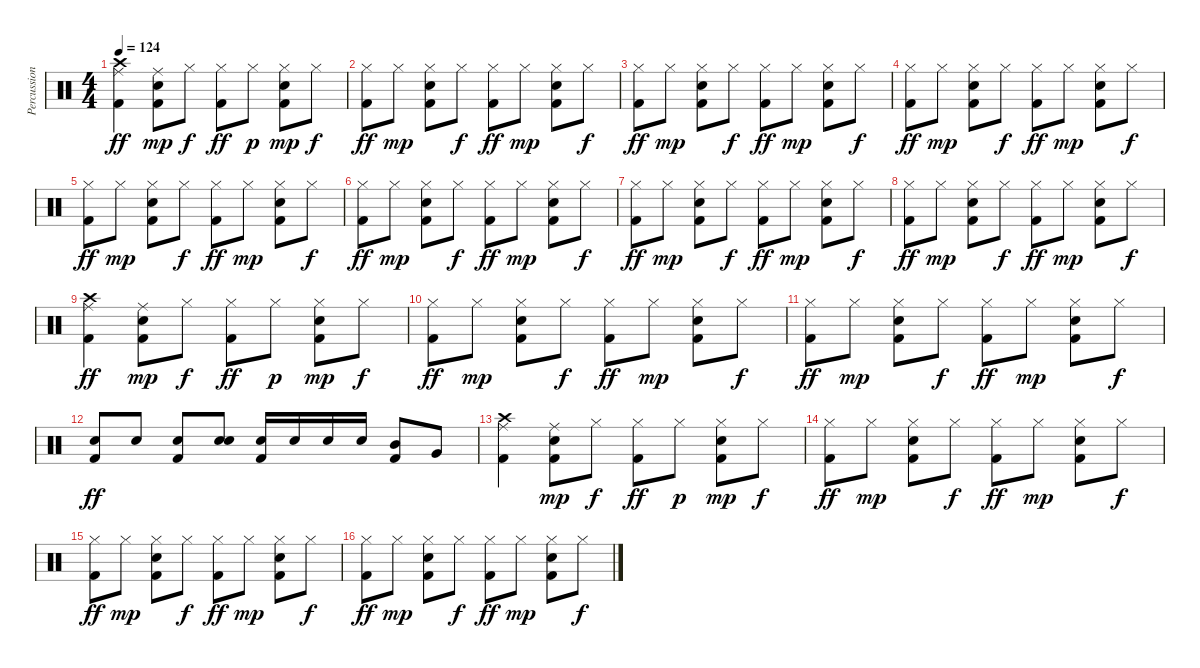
\track ("Percussion" "Percussion") {instrument percussion}
\staff {score}
\articulation defaults
\ts (4 4)
\tempo 124
\clef neutral
\ks c
("Ride (middle)" "Crash high (hit)" "Kick (hit) 2").4{dy ff} ("Ride (middle)" "Snare (hit) 2" "Kick (hit) 2").8{dy mp} "Hi-Hat (closed)".8{dy f} ("Hi-Hat (closed)" "Kick (hit) 2").8{dy ff} "Hi-Hat (closed)".8{dy p} ("Hi-Hat (closed)" "Snare (hit) 2" "Kick (hit) 2").8{dy mp} "Hi-Hat (closed)".8{dy f} |
("Hi-Hat (closed)" "Kick (hit) 2").8{dy ff} "Hi-Hat (closed)".8{dy mp} ("Hi-Hat (closed)" "Snare (hit) 2" "Kick (hit) 2").8 "Hi-Hat (closed)".8{dy f} ("Hi-Hat (closed)" "Kick (hit) 2").8{dy ff} "Hi-Hat (closed)".8{dy mp} ("Hi-Hat (closed)" "Snare (hit) 2" "Kick (hit) 2").8 "Hi-Hat (closed)".8{dy f} |
("Hi-Hat (closed)" "Kick (hit) 2").8{dy ff} "Hi-Hat (closed)".8{dy mp} ("Hi-Hat (closed)" "Snare (hit) 2" "Kick (hit) 2").8 "Hi-Hat (closed)".8{dy f} ("Hi-Hat (closed)" "Kick (hit) 2").8{dy ff} "Hi-Hat (closed)".8{dy mp} ("Hi-Hat (closed)" "Snare (hit) 2" "Kick (hit) 2").8 "Hi-Hat (closed)".8{dy f} |
("Hi-Hat (closed)" "Kick (hit) 2").8{dy ff} "Hi-Hat (closed)".8{dy mp} ("Hi-Hat (closed)" "Snare (hit) 2" "Kick (hit) 2").8 "Hi-Hat (closed)".8{dy f} ("Hi-Hat (closed)" "Kick (hit) 2").8{dy ff} "Hi-Hat (closed)".8{dy mp} ("Hi-Hat (closed)" "Snare (hit) 2" "Kick (hit) 2").8 "Hi-Hat (closed)".8{dy f} |
("Hi-Hat (closed)" "Kick (hit) 2").8{dy ff} "Hi-Hat (closed)".8{dy mp} ("Hi-Hat (closed)" "Snare (hit) 2" "Kick (hit) 2").8 "Hi-Hat (closed)".8{dy f} ("Hi-Hat (closed)" "Kick (hit) 2").8{dy ff} "Hi-Hat (closed)".8{dy mp} ("Hi-Hat (closed)" "Snare (hit) 2" "Kick (hit) 2").8 "Hi-Hat (closed)".8{dy f} |
("Hi-Hat (closed)" "Kick (hit) 2").8{dy ff} "Hi-Hat (closed)".8{dy mp} ("Hi-Hat (closed)" "Snare (hit) 2" "Kick (hit) 2").8 "Hi-Hat (closed)".8{dy f} ("Hi-Hat (closed)" "Kick (hit) 2").8{dy ff} "Hi-Hat (closed)".8{dy mp} ("Hi-Hat (closed)" "Snare (hit) 2" "Kick (hit) 2").8 "Hi-Hat (closed)".8{dy f} |
("Hi-Hat (closed)" "Kick (hit) 2").8{dy ff} "Hi-Hat (closed)".8{dy mp} ("Hi-Hat (closed)" "Snare (hit) 2" "Kick (hit) 2").8 "Hi-Hat (closed)".8{dy f} ("Hi-Hat (closed)" "Kick (hit) 2").8{dy ff} "Hi-Hat (closed)".8{dy mp} ("Hi-Hat (closed)" "Snare (hit) 2" "Kick (hit) 2").8 "Hi-Hat (closed)".8{dy f} |
("Hi-Hat (closed)" "Kick (hit) 2").8{dy ff} "Hi-Hat (closed)".8{dy mp} ("Hi-Hat (closed)" "Snare (hit) 2" "Kick (hit) 2").8 "Hi-Hat (closed)".8{dy f} ("Hi-Hat (closed)" "Kick (hit) 2").8{dy ff} "Hi-Hat (closed)".8{dy mp} ("Hi-Hat (closed)" "Snare (hit) 2" "Kick (hit) 2").8 "Hi-Hat (closed)".8{dy f} |
("Ride (middle)" "Crash high (hit)" "Kick (hit) 2").4{dy ff} ("Ride (middle)" "Snare (hit) 2" "Kick (hit) 2").8{dy mp} "Hi-Hat (closed)".8{dy f} ("Hi-Hat (closed)" "Kick (hit) 2").8{dy ff} "Hi-Hat (closed)".8{dy p} ("Hi-Hat (closed)" "Snare (hit) 2" "Kick (hit) 2").8{dy mp} "Hi-Hat (closed)".8{dy f} |
("Hi-Hat (closed)" "Kick (hit) 2").8{dy ff} "Hi-Hat (closed)".8{dy mp} ("Hi-Hat (closed)" "Snare (hit) 2" "Kick (hit) 2").8 "Hi-Hat (closed)".8{dy f} ("Hi-Hat (closed)" "Kick (hit) 2").8{dy ff} "Hi-Hat (closed)".8{dy mp} ("Hi-Hat (closed)" "Snare (hit) 2" "Kick (hit) 2").8 "Hi-Hat (closed)".8{dy f} |
("Hi-Hat (closed)" "Kick (hit) 2").8{dy ff} "Hi-Hat (closed)".8{dy mp} ("Hi-Hat (closed)" "Snare (hit) 2" "Kick (hit) 2").8 "Hi-Hat (closed)".8{dy f} ("Hi-Hat (closed)" "Kick (hit) 2").8{dy ff} "Hi-Hat (closed)".8{dy mp} ("Hi-Hat (closed)" "Snare (hit) 2" "Kick (hit) 2").8 "Hi-Hat (closed)".8{dy f} |
("Snare (hit) 2" "Kick (hit) 2").8{dy ff} "Snare (hit) 2".8 ("Snare (hit) 2" "Kick (hit) 2").8 ("Snare (hit) 2" "Snare (hit) 2").8 ("Snare (hit) 2" "Kick (hit) 2").16 "Snare (hit) 2".16 "Snare (hit) 2".16 "Snare (hit) 2".16 ("Mid Tom (hit)" "Kick (hit) 2").8 "Very Low Tom (hit)".8 |
("Ride (middle)" "Crash high (hit)" "Kick (hit) 2").4 ("Ride (middle)" "Snare (hit) 2" "Kick (hit) 2").8{dy mp} "Hi-Hat (closed)".8{dy f} ("Hi-Hat (closed)" "Kick (hit) 2").8{dy ff} "Hi-Hat (closed)".8{dy p} ("Hi-Hat (closed)" "Snare (hit) 2" "Kick (hit) 2").8{dy mp} "Hi-Hat (closed)".8{dy f} |
("Hi-Hat (closed)" "Kick (hit) 2").8{dy ff} "Hi-Hat (closed)".8{dy mp} ("Hi-Hat (closed)" "Snare (hit) 2" "Kick (hit) 2").8 "Hi-Hat (closed)".8{dy f} ("Hi-Hat (closed)" "Kick (hit) 2").8{dy ff} "Hi-Hat (closed)".8{dy mp} ("Hi-Hat (closed)" "Snare (hit) 2" "Kick (hit) 2").8 "Hi-Hat (closed)".8{dy f} |
("Hi-Hat (closed)" "Kick (hit) 2").8{dy ff} "Hi-Hat (closed)".8{dy mp} ("Hi-Hat (closed)" "Snare (hit) 2" "Kick (hit) 2").8 "Hi-Hat (closed)".8{dy f} ("Hi-Hat (closed)" "Kick (hit) 2").8{dy ff} "Hi-Hat (closed)".8{dy mp} ("Hi-Hat (closed)" "Snare (hit) 2" "Kick (hit) 2").8 "Hi-Hat (closed)".8{dy f} |
("Hi-Hat (closed)" "Kick (hit) 2").8{dy ff} "Hi-Hat (closed)".8{dy mp} ("Hi-Hat (closed)" "Snare (hit) 2" "Kick (hit) 2").8 "Hi-Hat (closed)".8{dy f} ("Hi-Hat (closed)" "Kick (hit) 2").8{dy ff} "Hi-Hat (closed)".8{dy mp} ("Hi-Hat (closed)" "Snare (hit) 2" "Kick (hit) 2").8 "Hi-Hat (closed)".8{dy f}
